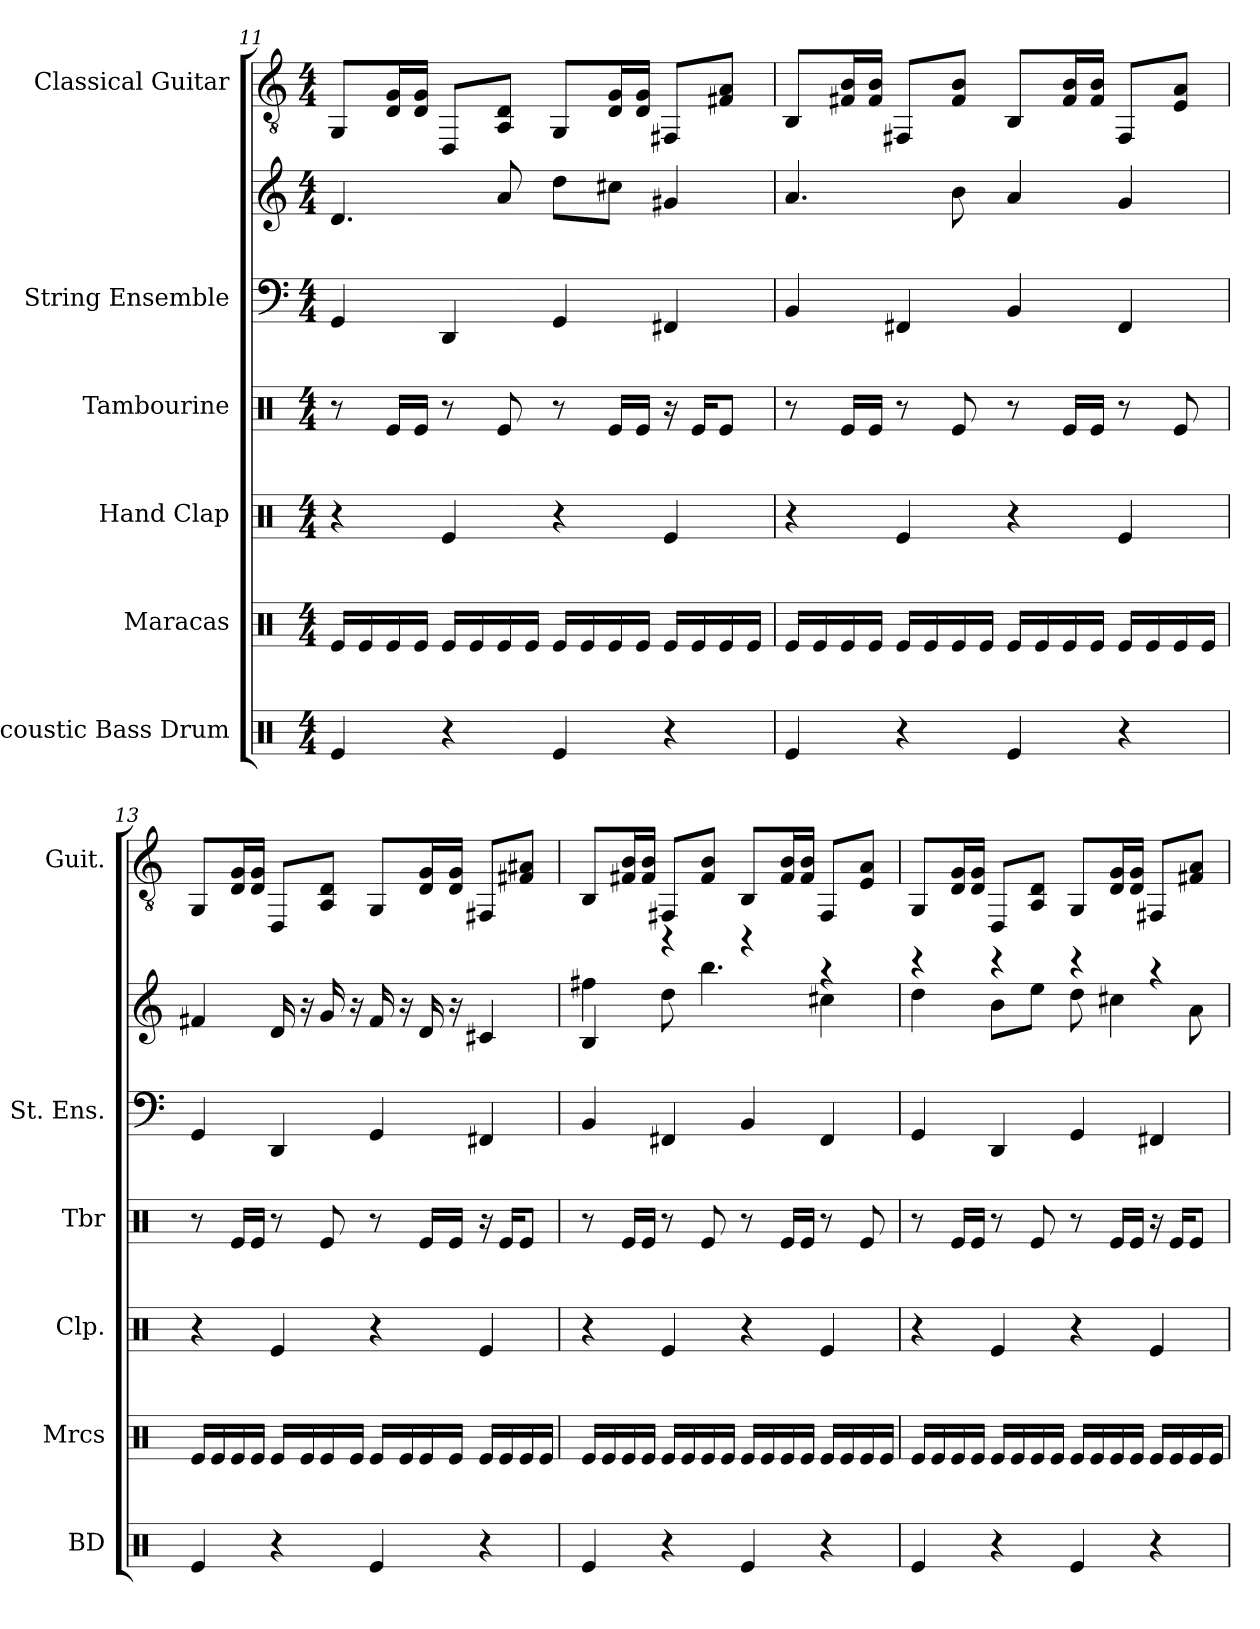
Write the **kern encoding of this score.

**kern	**kern	**kern	**kern	**kern	**kern	**kern
*part6	*part5	*part4	*part3	*part2	*part2	*part1
*staff7	*staff6	*staff5	*staff4	*staff3	*staff2	*staff1
*I"Acoustic Bass Drum	*I"Maracas	*I"Hand Clap	*I"Tambourine	*I"String Ensemble	*	*I"Classical Guitar
*I'BD	*I'Mrcs	*I'Clp.	*I'Tbr	*I'St. Ens.	*	*I'Guit.
*clefX	*clefX	*clefX	*clefX	*clefF4	*clefG2	*clefGv2
*k[]	*k[]	*k[]	*k[]	*k[]	*k[]	*k[]
*M4/4	*M4/4	*M4/4	*M4/4	*M4/4	*M4/4	*M4/4
=11	=11	=11	=11	=11	=11	=11
4Re	16ReLL	4r	8r	4GG	4.d	8GGL
.	16Re	.	.	.	.	.
.	16Re	.	16ReLL	.	.	16D 16GL
.	16ReJJ	.	16ReJJ	.	.	16G 16DJJ
4r	16ReLL	4Re	8r	4DD	.	8DDL
.	16Re	.	.	.	.	.
.	16Re	.	8Re	.	8a	8AA 8DJ
.	16ReJJ	.	.	.	.	.
4Re	16ReLL	4r	8r	4GG	8ddL	8GGL
.	16Re	.	.	.	.	.
.	16Re	.	16ReLL	.	8cc#XJ	16G 16DL
.	16ReJJ	.	16ReJJ	.	.	16D 16GJJ
4r	16ReLL	4Re	16r	4FF#X	4g#X	8FF#XL
.	16Re	.	16ReKL	.	.	.
.	16Re	.	8ReJ	.	.	8F#X 8AJ
.	16ReJJ	.	.	.	.	.
=12	=12	=12	=12	=12	=12	=12
4Re	16ReLL	4r	8r	4BB	4.a	8BBL
.	16Re	.	.	.	.	.
.	16Re	.	16ReLL	.	.	16B 16F#XL
.	16ReJJ	.	16ReJJ	.	.	16F# 16BJJ
4r	16ReLL	4Re	8r	4FF#X	.	8FF#XL
.	16Re	.	.	.	.	.
.	16Re	.	8Re	.	8b	8F# 8BJ
.	16ReJJ	.	.	.	.	.
4Re	16ReLL	4r	8r	4BB	4a	8BBL
.	16Re	.	.	.	.	.
.	16Re	.	16ReLL	.	.	16B 16F#L
.	16ReJJ	.	16ReJJ	.	.	16F# 16BJJ
4r	16ReLL	4Re	8r	4FF#	4g	8FF#L
.	16Re	.	.	.	.	.
.	16Re	.	8Re	.	.	8E 8AJ
.	16ReJJ	.	.	.	.	.
=13	=13	=13	=13	=13	=13	=13
4Re	16ReLL	4r	8r	4GG	4f#X	8GGL
.	16Re	.	.	.	.	.
.	16Re	.	16ReLL	.	.	16D 16GL
.	16ReJJ	.	16ReJJ	.	.	16G 16DJJ
4r	16ReLL	4Re	8r	4DD	16d	8DDL
.	16Re	.	.	.	16r	.
.	16Re	.	8Re	.	16g	8AA 8DJ
.	16ReJJ	.	.	.	16r	.
4Re	16ReLL	4r	8r	4GG	16f#	8GGL
.	16Re	.	.	.	16r	.
.	16Re	.	16ReLL	.	16d	16G 16DL
.	16ReJJ	.	16ReJJ	.	16r	16D 16GJJ
4r	16ReLL	4Re	16r	4FF#X	4c#X	8FF#XL
.	16Re	.	16ReKL	.	.	.
.	16Re	.	8ReJ	.	.	8F#X 8A#XJ
.	16ReJJ	.	.	.	.	.
=14	=14	=14	=14	=14	=14	=14
*	*	*	*	*	*^	*
4Re	16ReLL	4r	8r	4BB	4B	4ff#X	8BBL
.	16Re	.	.	.	.	.	.
.	16Re	.	16ReLL	.	.	.	16B 16F#XL
.	16ReJJ	.	16ReJJ	.	.	.	16F# 16BJJ
4r	16ReLL	4Re	8r	4FF#X	4r	8dd	8FF#XL
.	16Re	.	.	.	.	.	.
.	16Re	.	8Re	.	.	4.bb	8F# 8BJ
.	16ReJJ	.	.	.	.	.	.
4Re	16ReLL	4r	8r	4BB	4r	.	8BBL
.	16Re	.	.	.	.	.	.
.	16Re	.	16ReLL	.	.	.	16B 16F#L
.	16ReJJ	.	16ReJJ	.	.	.	16F# 16BJJ
4r	16ReLL	4Re	8r	4FF#	4r	4cc#X	8FF#L
.	16Re	.	.	.	.	.	.
.	16Re	.	8Re	.	.	.	8E 8AJ
.	16ReJJ	.	.	.	.	.	.
=15	=15	=15	=15	=15	=15	=15	=15
4Re	16ReLL	4r	8r	4GG	4r	4dd	8GGL
.	16Re	.	.	.	.	.	.
.	16Re	.	16ReLL	.	.	.	16D 16GL
.	16ReJJ	.	16ReJJ	.	.	.	16G 16DJJ
4r	16ReLL	4Re	8r	4DD	4r	8bL	8DDL
.	16Re	.	.	.	.	.	.
.	16Re	.	8Re	.	.	8eeJ	8AA 8DJ
.	16ReJJ	.	.	.	.	.	.
4Re	16ReLL	4r	8r	4GG	4r	8dd	8GGL
.	16Re	.	.	.	.	.	.
.	16Re	.	16ReLL	.	.	4cc#X	16G 16DL
.	16ReJJ	.	16ReJJ	.	.	.	16D 16GJJ
4r	16ReLL	4Re	16r	4FF#X	4r	.	8FF#XL
.	16Re	.	16ReKL	.	.	.	.
.	16Re	.	8ReJ	.	.	8a	8F#X 8AJ
.	16ReJJ	.	.	.	.	.	.
*	*	*	*	*	*v	*v	*
=	=	=	=	=	=	=
*-	*-	*-	*-	*-	*-	*-
